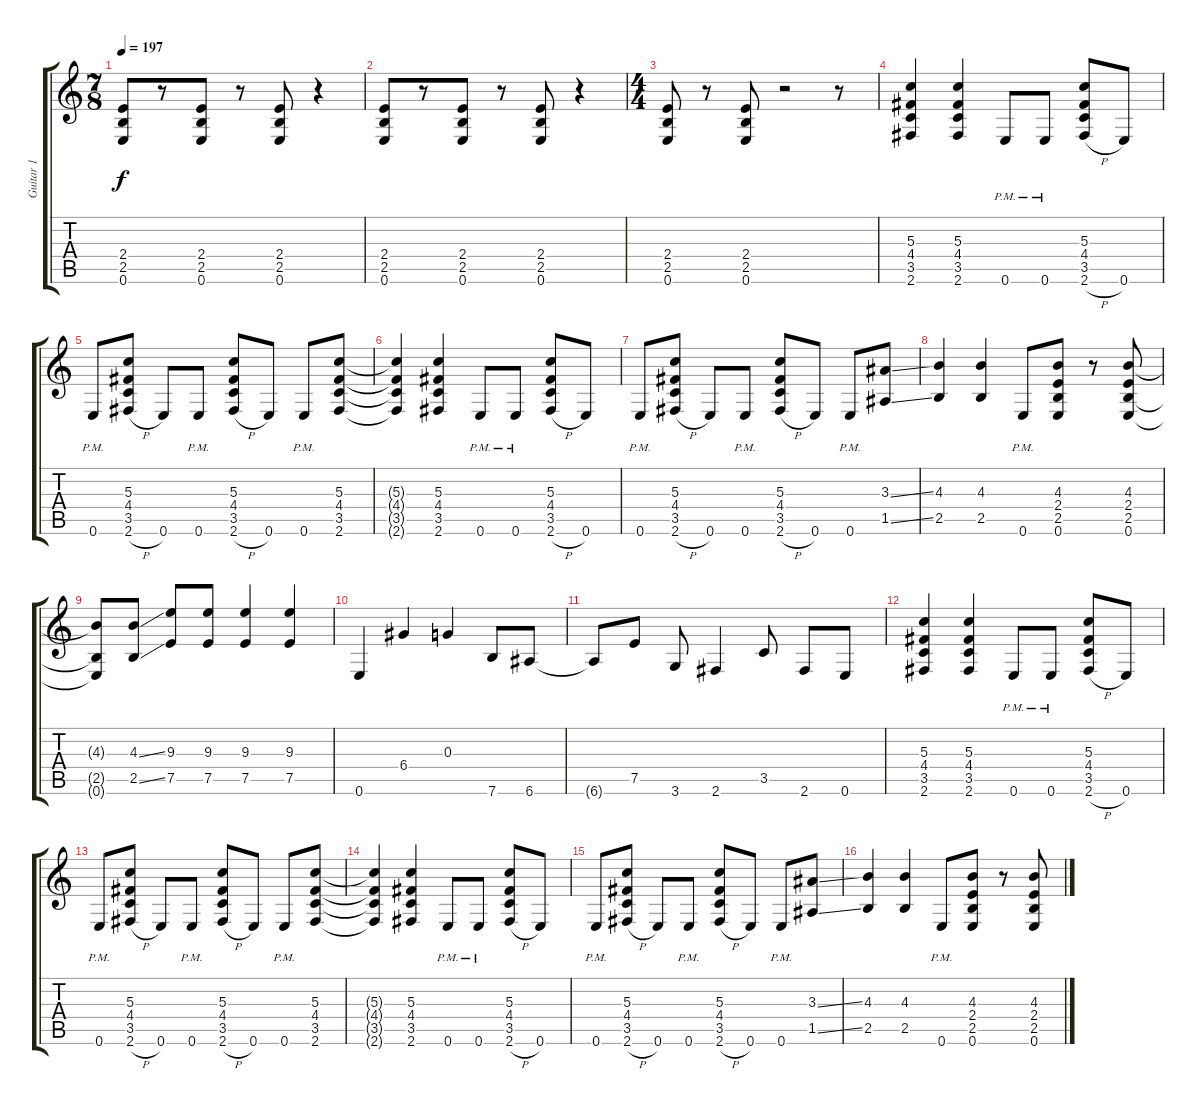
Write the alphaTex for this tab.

\track ("Guitar 1" "Guitar 1") {instrument distortionguitar}
\staff {score tabs}
\tuning (E4 B3 G3 D3 A2 E2) {hide}
\ts (7 8)
\tempo 197
\clef g2
\ks c
(2.4 2.5 0.6).8{dy f} r.8 (2.4 2.5 0.6).8 r.8 (2.4 2.5 0.6).8 r.4 |
(2.4 2.5 0.6).8 r.8 (2.4 2.5 0.6).8 r.8 (2.4 2.5 0.6).8 r.4 |
\ts (4 4)
(2.4 2.5 0.6).8 r.8 (2.4 2.5 0.6).8 r.2 r.8 |
(5.3 4.4 3.5 2.6).4 (5.3 4.4 3.5 2.6).4 0.6{pm}.8 0.6{pm}.8 (5.3 4.4 3.5 2.6{h}).8 0.6.8 |
0.6{pm}.8 (5.3 4.4 3.5 2.6{h}).8 0.6.8 0.6{pm}.8 (5.3 4.4 3.5 2.6{h}).8 0.6.8 0.6{pm}.8 (5.3 4.4 3.5 2.6).8 |
(5.3{t} 4.4{t} 3.5{t} 2.6{t}).4 (5.3 4.4 3.5 2.6).4 0.6{pm}.8 0.6{pm}.8 (5.3 4.4 3.5 2.6{h}).8 0.6.8 |
0.6{pm}.8 (5.3 4.4 3.5 2.6{h}).8 0.6.8 0.6{pm}.8 (5.3 4.4 3.5 2.6{h}).8 0.6.8 0.6{pm}.8 (3.3{ss} 1.5{ss}).8 |
(4.3 2.5).4 (4.3 2.5).4 0.6{pm}.8 (4.3 2.4 2.5 0.6).8 r.8 (4.3 2.4 2.5 0.6).8 |
(4.3{t} 2.5{t} 0.6{t}).8 (4.3{ss} 2.5{ss}).8 (9.3 7.5).8 (9.3 7.5).8 (9.3 7.5).4 (9.3 7.5).4 |
0.6.4 6.4.4 0.3.4 7.6.8 6.6.8 |
6.6{t}.8 7.5.8 3.6.8 2.6.4 3.5.8 2.6.8 0.6.8 |
(5.3 4.4 3.5 2.6).4 (5.3 4.4 3.5 2.6).4 0.6{pm}.8 0.6{pm}.8 (5.3 4.4 3.5 2.6{h}).8 0.6.8 |
0.6{pm}.8 (5.3 4.4 3.5 2.6{h}).8 0.6.8 0.6{pm}.8 (5.3 4.4 3.5 2.6{h}).8 0.6.8 0.6{pm}.8 (5.3 4.4 3.5 2.6).8 |
(5.3{t} 4.4{t} 3.5{t} 2.6{t}).4 (5.3 4.4 3.5 2.6).4 0.6{pm}.8 0.6{pm}.8 (5.3 4.4 3.5 2.6{h}).8 0.6.8 |
0.6{pm}.8 (5.3 4.4 3.5 2.6{h}).8 0.6.8 0.6{pm}.8 (5.3 4.4 3.5 2.6{h}).8 0.6.8 0.6{pm}.8 (3.3{ss} 1.5{ss}).8 |
(4.3 2.5).4 (4.3 2.5).4 0.6{pm}.8 (4.3 2.4 2.5 0.6).8 r.8 (4.3 2.4 2.5 0.6).8
